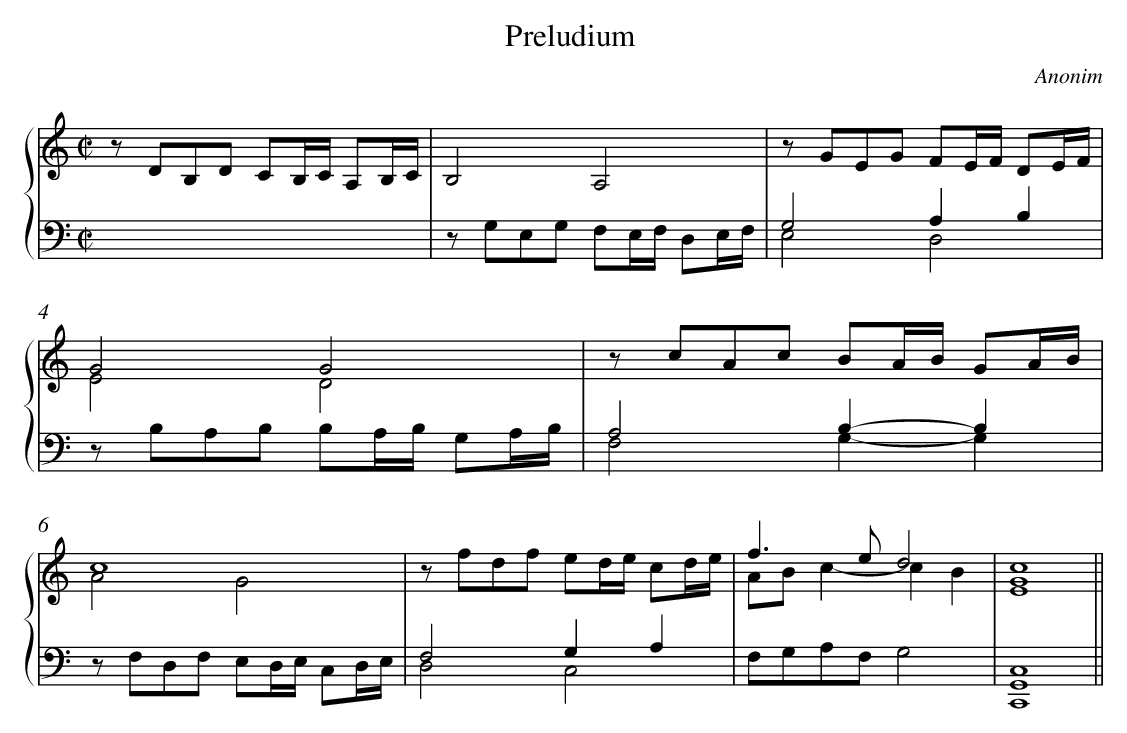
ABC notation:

X:1
T: Preludium
C: Anonim
L: 1/8
M: C|
%%staves {1 2}
V: 1
V: 2 clef=bass
K: C
[V:1] z DB,D CB,/C/ A,B,/C/ |
[V:2] x8 |
[V:1] B,4A,4 |
[V:2] z G,E,G, F,E,/F,/ D,E,/F,/ |
[V:1] z GEG FE/F/ DE/F/ |
[V:2] G,4A,2B,2 & E,4D,4 |
[V:1] G4G4 & E4D4 |
[V:2] z B,A,B, B,A,/B,/ G,A,/B,/ |
[V:1] z cAc BA/B/ GA/B/ |
[V:2] A,4B,2-B,2 & F,4G,2-G,2 |
[V:1] c8 & A4G4 |
[V:2] z F,D,F, E,D,/E,/ C,D,/E,/ |
[V:1] z fdf ed/e/ cd/e/ |
[V:2] F,4G,2A,2 & D,4C,4 |
[V:1] f2>e2d4 & ABc2-c2B2 |
[V:2] F,G,A,F,G,4 |
[V:1] [c8G8E8] ||
[V:2] [C,8G,,8C,,8] ||
